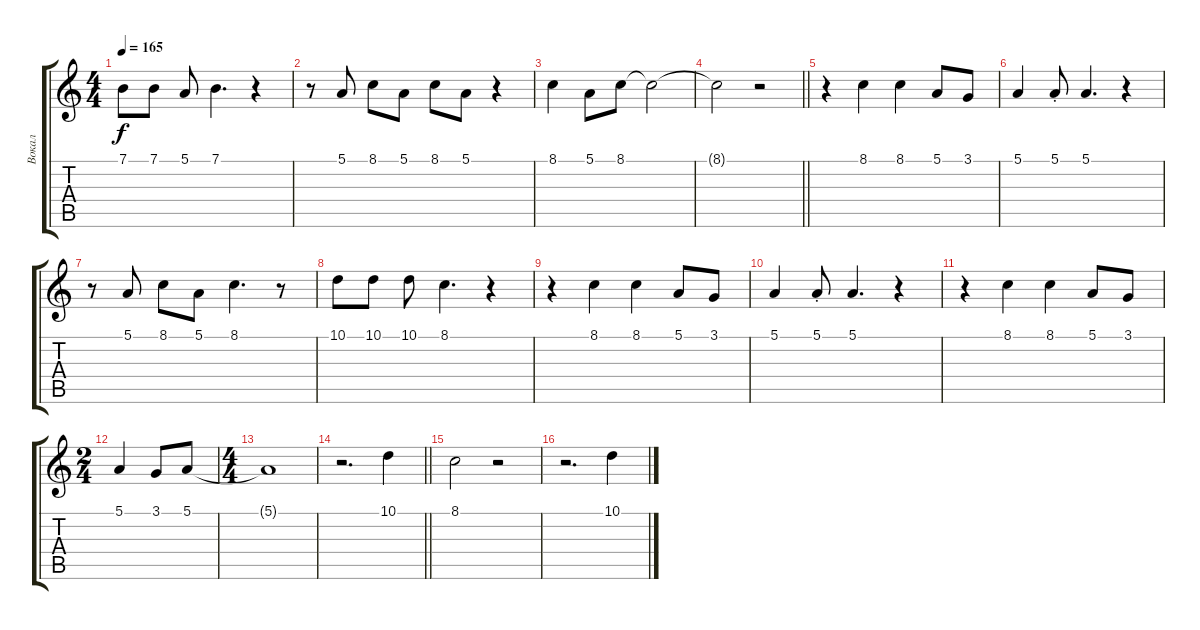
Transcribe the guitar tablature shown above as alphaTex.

\track ("Вокал" "Вокал") {instrument oboe}
\staff {score tabs}
\tuning (E4 B3 G3 D3 A2 E2) {hide}
\ts (4 4)
\tempo 165
\clef g2
\ks c
7.1.8{dy f} 7.1.8 5.1.8 7.1.4{d} r.4 |
r.8 5.1.8 8.1.8 5.1.8 8.1.8 5.1.8 r.4 |
8.1.4 5.1.8 8.1.8 8.1{t}.2 |
\barLineRight lightlight
8.1{t}.2 r.2 |
r.4 8.1.4 8.1.4 5.1.8 3.1.8 |
5.1.4 5.1{st}.8 5.1.4{d} r.4 |
r.8 5.1.8 8.1.8 5.1.8 8.1.4{d} r.8 |
10.1.8 10.1.8 10.1.8 8.1.4{d} r.4 |
r.4 8.1.4 8.1.4 5.1.8 3.1.8 |
5.1.4 5.1{st}.8 5.1.4{d} r.4 |
r.4 8.1.4 8.1.4 5.1.8 3.1.8 |
\ts (2 4)
5.1.4 3.1.8 5.1.8 |
\ts (4 4)
5.1{t}.1 |
\barLineRight lightlight
r.2{d} 10.1.4 |
8.1.2 r.2 |
r.2{d} 10.1.4
